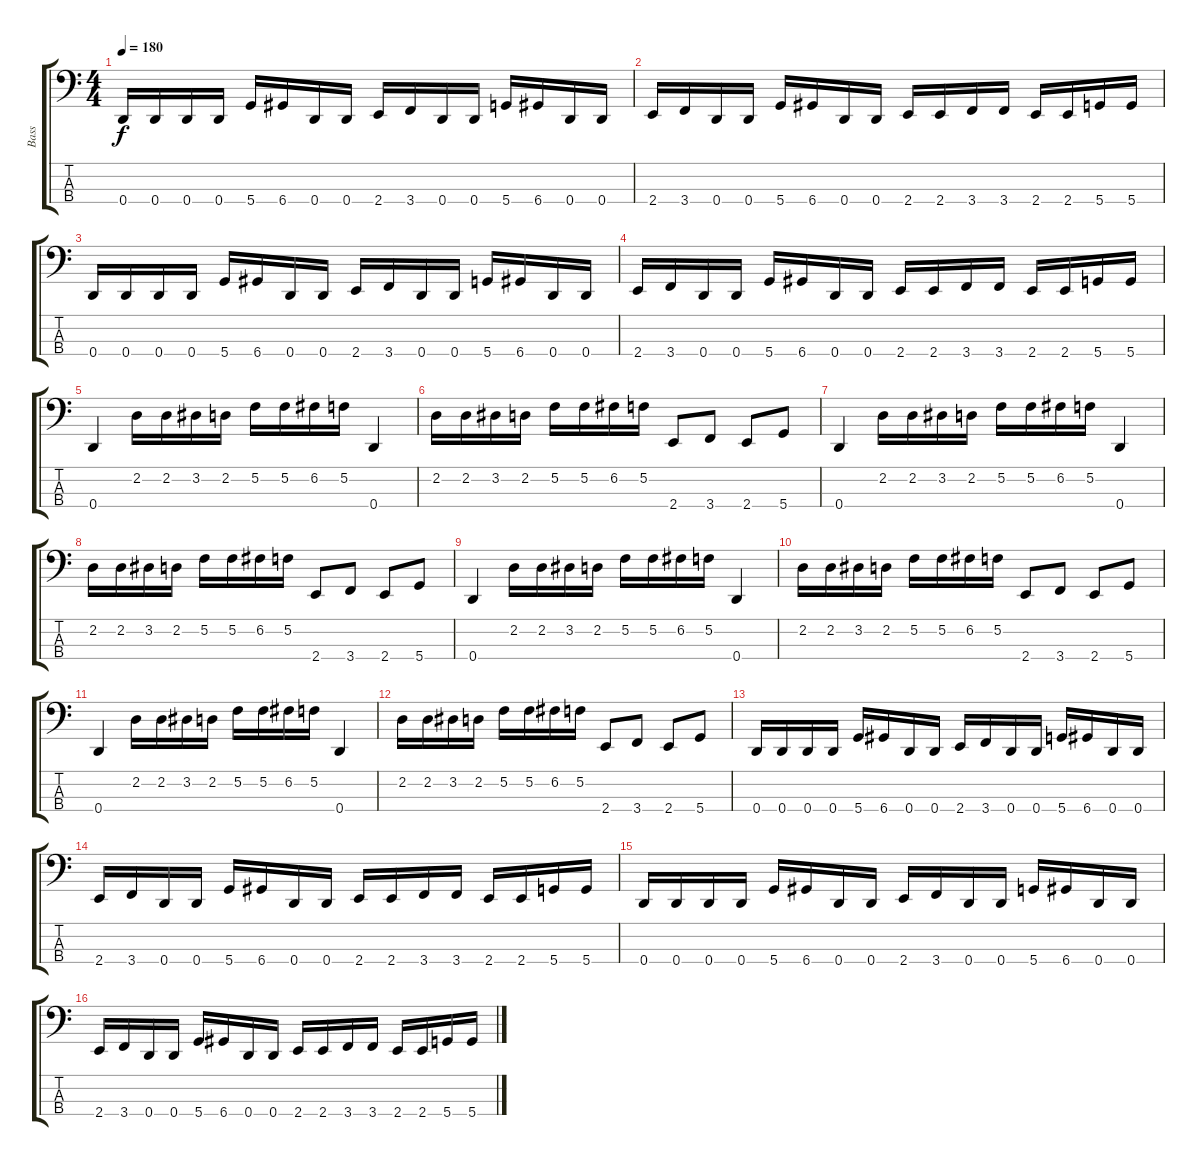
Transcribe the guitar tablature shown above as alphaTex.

\track ("Bass" "Bass") {instrument electricbasspick}
\staff {score tabs}
\tuning (F2 C2 G1 D1) {hide}
\ts (4 4)
\tempo 180
\clef f4
\ks c
0.4.16{dy f} 0.4.16 0.4.16 0.4.16 5.4.16 6.4.16 0.4.16 0.4.16 2.4.16 3.4.16 0.4.16 0.4.16 5.4.16 6.4.16 0.4.16 0.4.16 |
2.4.16 3.4.16 0.4.16 0.4.16 5.4.16 6.4.16 0.4.16 0.4.16 2.4.16 2.4.16 3.4.16 3.4.16 2.4.16 2.4.16 5.4.16 5.4.16 |
0.4.16 0.4.16 0.4.16 0.4.16 5.4.16 6.4.16 0.4.16 0.4.16 2.4.16 3.4.16 0.4.16 0.4.16 5.4.16 6.4.16 0.4.16 0.4.16 |
2.4.16 3.4.16 0.4.16 0.4.16 5.4.16 6.4.16 0.4.16 0.4.16 2.4.16 2.4.16 3.4.16 3.4.16 2.4.16 2.4.16 5.4.16 5.4.16 |
0.4.4 2.2.16 2.2.16 3.2.16 2.2.16 5.2.16 5.2.16 6.2.16 5.2.16 0.4.4 |
2.2.16 2.2.16 3.2.16 2.2.16 5.2.16 5.2.16 6.2.16 5.2.16 2.4.8 3.4.8 2.4.8 5.4.8 |
0.4.4 2.2.16 2.2.16 3.2.16 2.2.16 5.2.16 5.2.16 6.2.16 5.2.16 0.4.4 |
2.2.16 2.2.16 3.2.16 2.2.16 5.2.16 5.2.16 6.2.16 5.2.16 2.4.8 3.4.8 2.4.8 5.4.8 |
0.4.4 2.2.16 2.2.16 3.2.16 2.2.16 5.2.16 5.2.16 6.2.16 5.2.16 0.4.4 |
2.2.16 2.2.16 3.2.16 2.2.16 5.2.16 5.2.16 6.2.16 5.2.16 2.4.8 3.4.8 2.4.8 5.4.8 |
0.4.4 2.2.16 2.2.16 3.2.16 2.2.16 5.2.16 5.2.16 6.2.16 5.2.16 0.4.4 |
2.2.16 2.2.16 3.2.16 2.2.16 5.2.16 5.2.16 6.2.16 5.2.16 2.4.8 3.4.8 2.4.8 5.4.8 |
0.4.16 0.4.16 0.4.16 0.4.16 5.4.16 6.4.16 0.4.16 0.4.16 2.4.16 3.4.16 0.4.16 0.4.16 5.4.16 6.4.16 0.4.16 0.4.16 |
2.4.16 3.4.16 0.4.16 0.4.16 5.4.16 6.4.16 0.4.16 0.4.16 2.4.16 2.4.16 3.4.16 3.4.16 2.4.16 2.4.16 5.4.16 5.4.16 |
0.4.16 0.4.16 0.4.16 0.4.16 5.4.16 6.4.16 0.4.16 0.4.16 2.4.16 3.4.16 0.4.16 0.4.16 5.4.16 6.4.16 0.4.16 0.4.16 |
2.4.16 3.4.16 0.4.16 0.4.16 5.4.16 6.4.16 0.4.16 0.4.16 2.4.16 2.4.16 3.4.16 3.4.16 2.4.16 2.4.16 5.4.16 5.4.16
